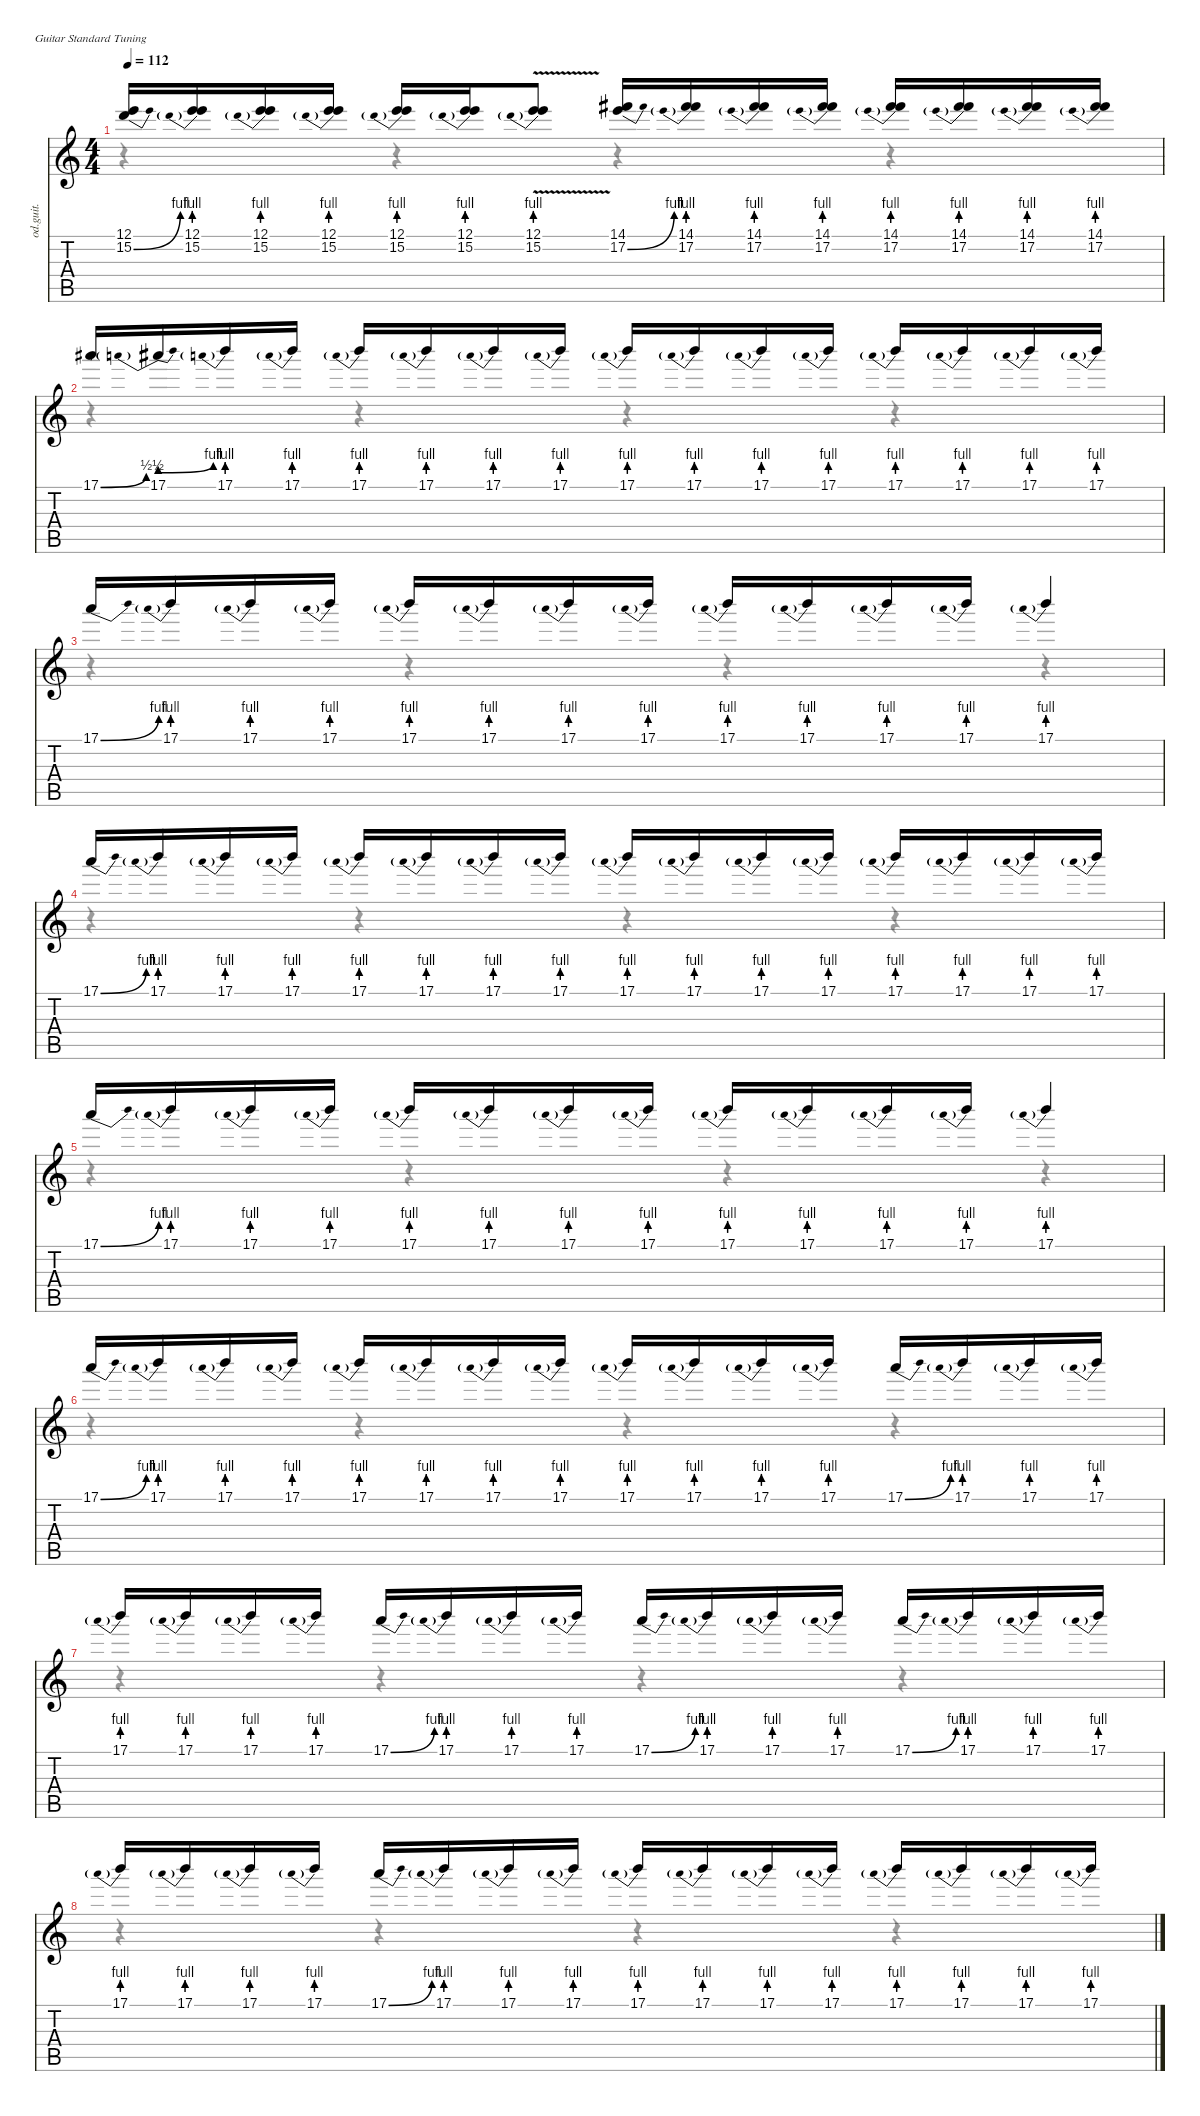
\defaultSystemsLayout 4
\hideDynamics
\bracketExtendMode nobrackets
\otherSystemsTrackNameOrientation horizontal
\track ("Electric - Jimi Hendrix" "od.guit.") {instrument overdrivenguitar}
\staff {score tabs}
\tuning (E4 B3 G3 D3 A2 E2)
\voice
\ts (4 4)
\tempo 112
\clef g2
\ks c
(12.1 15.2{be (bend 0 0 30 4)}).16{dy f beam Up} (12.1 15.2{be (prebend 0 4 60 4)}).16{beam Up} (12.1 15.2{be (prebend 0 4 60 4)}).16{beam Up} (12.1 15.2{be (prebend 0 4 60 4)}).16{beam Up} (12.1 15.2{be (prebend 0 4 60 4)}).16{beam Up} (12.1 15.2{be (prebend 0 4 60 4)}).16{beam Up} (12.1{v} 15.2{be (prebend 0 4 60 4)}).8{beam Up} (14.1{acc #} 17.2{be (bend 0 0 30 4)}).16{beam Up} (14.1{acc #} 17.2{be (prebend 0 4 60 4)}).16{beam Up} (14.1{acc #} 17.2{be (prebend 0 4 60 4)}).16{beam Up} (14.1{acc #} 17.2{be (prebend 0 4 60 4)}).16{beam Up} (14.1{acc #} 17.2{be (prebend 0 4 60 4)}).16{beam Up} (14.1{acc #} 17.2{be (prebend 0 4 60 4)}).16{beam Up} (14.1{acc #} 17.2{be (prebend 0 4 60 4)}).16{beam Up} (14.1{acc #} 17.2{be (prebend 0 4 60 4)}).16{beam Up} |
17.1{be (bend 0 0 30 2)}.16{beam Up} 17.1{be (prebendbend 0 2 30 4)}.16{beam Up} 17.1{be (prebend 0 4 60 4)}.16{beam Up} 17.1{be (prebend 0 4 60 4)}.16{beam Up} 17.1{be (prebend 0 4 60 4)}.16{beam Up} 17.1{be (prebend 0 4 60 4)}.16{beam Up} 17.1{be (prebend 0 4 60 4)}.16{beam Up} 17.1{be (prebend 0 4 60 4)}.16{beam Up} 17.1{be (prebend 0 4 60 4)}.16{beam Up} 17.1{be (prebend 0 4 60 4)}.16{beam Up} 17.1{be (prebend 0 4 60 4)}.16{beam Up} 17.1{be (prebend 0 4 60 4)}.16{beam Up} 17.1{be (prebend 0 4 60 4)}.16{beam Up} 17.1{be (prebend 0 4 60 4)}.16{beam Up} 17.1{be (prebend 0 4 60 4)}.16{beam Up} 17.1{be (prebend 0 4 60 4)}.16{beam Up} |
17.1{be (bend 0 0 30 4)}.16{beam Up} 17.1{be (prebend 0 4 60 4)}.16{beam Up} 17.1{be (prebend 0 4 60 4)}.16{beam Up} 17.1{be (prebend 0 4 60 4)}.16{beam Up} 17.1{be (prebend 0 4 60 4)}.16{beam Up} 17.1{be (prebend 0 4 60 4)}.16{beam Up} 17.1{be (prebend 0 4 60 4)}.16{beam Up} 17.1{be (prebend 0 4 60 4)}.16{beam Up} 17.1{be (prebend 0 4 60 4)}.16{beam Up} 17.1{be (prebend 0 4 60 4)}.16{beam Up} 17.1{be (prebend 0 4 60 4)}.16{beam Up} 17.1{be (prebend 0 4 60 4)}.16{beam Up} 17.1{be (prebend 0 4 60 4)}.4{beam Up} |
17.1{be (bend 0 0 30 4)}.16{beam Up} 17.1{be (prebend 0 4 60 4)}.16{beam Up} 17.1{be (prebend 0 4 60 4)}.16{beam Up} 17.1{be (prebend 0 4 60 4)}.16{beam Up} 17.1{be (prebend 0 4 60 4)}.16{beam Up} 17.1{be (prebend 0 4 60 4)}.16{beam Up} 17.1{be (prebend 0 4 60 4)}.16{beam Up} 17.1{be (prebend 0 4 60 4)}.16{beam Up} 17.1{be (prebend 0 4 60 4)}.16{beam Up} 17.1{be (prebend 0 4 60 4)}.16{beam Up} 17.1{be (prebend 0 4 60 4)}.16{beam Up} 17.1{be (prebend 0 4 60 4)}.16{beam Up} 17.1{be (prebend 0 4 60 4)}.16{beam Up} 17.1{be (prebend 0 4 60 4)}.16{beam Up} 17.1{be (prebend 0 4 60 4)}.16{beam Up} 17.1{be (prebend 0 4 60 4)}.16{beam Up} |
17.1{be (bend 0 0 30 4)}.16{beam Up} 17.1{be (prebend 0 4 60 4)}.16{beam Up} 17.1{be (prebend 0 4 60 4)}.16{beam Up} 17.1{be (prebend 0 4 60 4)}.16{beam Up} 17.1{be (prebend 0 4 60 4)}.16{beam Up} 17.1{be (prebend 0 4 60 4)}.16{beam Up} 17.1{be (prebend 0 4 60 4)}.16{beam Up} 17.1{be (prebend 0 4 60 4)}.16{beam Up} 17.1{be (prebend 0 4 60 4)}.16{beam Up} 17.1{be (prebend 0 4 60 4)}.16{beam Up} 17.1{be (prebend 0 4 60 4)}.16{beam Up} 17.1{be (prebend 0 4 60 4)}.16{beam Up} 17.1{be (prebend 0 4 60 4)}.4{beam Up} |
17.1{be (bend 0 0 30 4)}.16{beam Up} 17.1{be (prebend 0 4 60 4)}.16{beam Up} 17.1{be (prebend 0 4 60 4)}.16{beam Up} 17.1{be (prebend 0 4 60 4)}.16{beam Up} 17.1{be (prebend 0 4 60 4)}.16{beam Up} 17.1{be (prebend 0 4 60 4)}.16{beam Up} 17.1{be (prebend 0 4 60 4)}.16{beam Up} 17.1{be (prebend 0 4 60 4)}.16{beam Up} 17.1{be (prebend 0 4 60 4)}.16{beam Up} 17.1{be (prebend 0 4 60 4)}.16{beam Up} 17.1{be (prebend 0 4 60 4)}.16{beam Up} 17.1{be (prebend 0 4 60 4)}.16{beam Up} 17.1{be (bend 0 0 30 4)}.16{beam Up} 17.1{be (prebend 0 4 60 4)}.16{beam Up} 17.1{be (prebend 0 4 60 4)}.16{beam Up} 17.1{be (prebend 0 4 60 4)}.16{beam Up} |
17.1{be (prebend 0 4 60 4)}.16{beam Up} 17.1{be (prebend 0 4 60 4)}.16{beam Up} 17.1{be (prebend 0 4 60 4)}.16{beam Up} 17.1{be (prebend 0 4 60 4)}.16{beam Up} 17.1{be (bend 0 0 30 4)}.16{beam Up} 17.1{be (prebend 0 4 60 4)}.16{beam Up} 17.1{be (prebend 0 4 60 4)}.16{beam Up} 17.1{be (prebend 0 4 60 4)}.16{beam Up} 17.1{be (bend 0 0 30 4)}.16{beam Up} 17.1{be (prebend 0 4 60 4)}.16{beam Up} 17.1{be (prebend 0 4 60 4)}.16{beam Up} 17.1{be (prebend 0 4 60 4)}.16{beam Up} 17.1{be (bend 0 0 30 4)}.16{beam Up} 17.1{be (prebend 0 4 60 4)}.16{beam Up} 17.1{be (prebend 0 4 60 4)}.16{beam Up} 17.1{be (prebend 0 4 60 4)}.16{beam Up} |
17.1{be (prebend 0 4 60 4)}.16{beam Up} 17.1{be (prebend 0 4 60 4)}.16{beam Up} 17.1{be (prebend 0 4 60 4)}.16{beam Up} 17.1{be (prebend 0 4 60 4)}.16{beam Up} 17.1{be (bend 0 0 30 4)}.16{beam Up} 17.1{be (prebend 0 4 60 4)}.16{beam Up} 17.1{be (prebend 0 4 60 4)}.16{beam Up} 17.1{be (prebend 0 4 60 4)}.16{beam Up} 17.1{be (prebend 0 4 60 4)}.16{beam Up} 17.1{be (prebend 0 4 60 4)}.16{beam Up} 17.1{be (prebend 0 4 60 4)}.16{beam Up} 17.1{be (prebend 0 4 60 4)}.16{beam Up} 17.1{be (prebend 0 4 60 4)}.16{beam Up} 17.1{be (prebend 0 4 60 4)}.16{beam Up} 17.1{be (prebend 0 4 60 4)}.16{beam Up} 17.1{be (prebend 0 4 60 4)}.16{beam Up}
\voice
\clef g2
\ottava regular
\simile none
\ks c
r.4{dy mf beam Down} r.4{beam Down} r.4{beam Down} r.4{beam Down} |
r.4{beam Down} r.4{beam Down} r.4{beam Down} r.4{beam Down} |
r.4{beam Down} r.4{beam Down} r.4{beam Down} r.4{beam Down} |
r.4{beam Down} r.4{beam Down} r.4{beam Down} r.4{beam Down} |
r.4{beam Down} r.4{beam Down} r.4{beam Down} r.4{beam Down} |
r.4{beam Down} r.4{beam Down} r.4{beam Down} r.4{beam Down} |
r.4{beam Down} r.4{beam Down} r.4{beam Down} r.4{beam Down} |
r.4{beam Down} r.4{beam Down} r.4{beam Down} r.4{beam Down}
